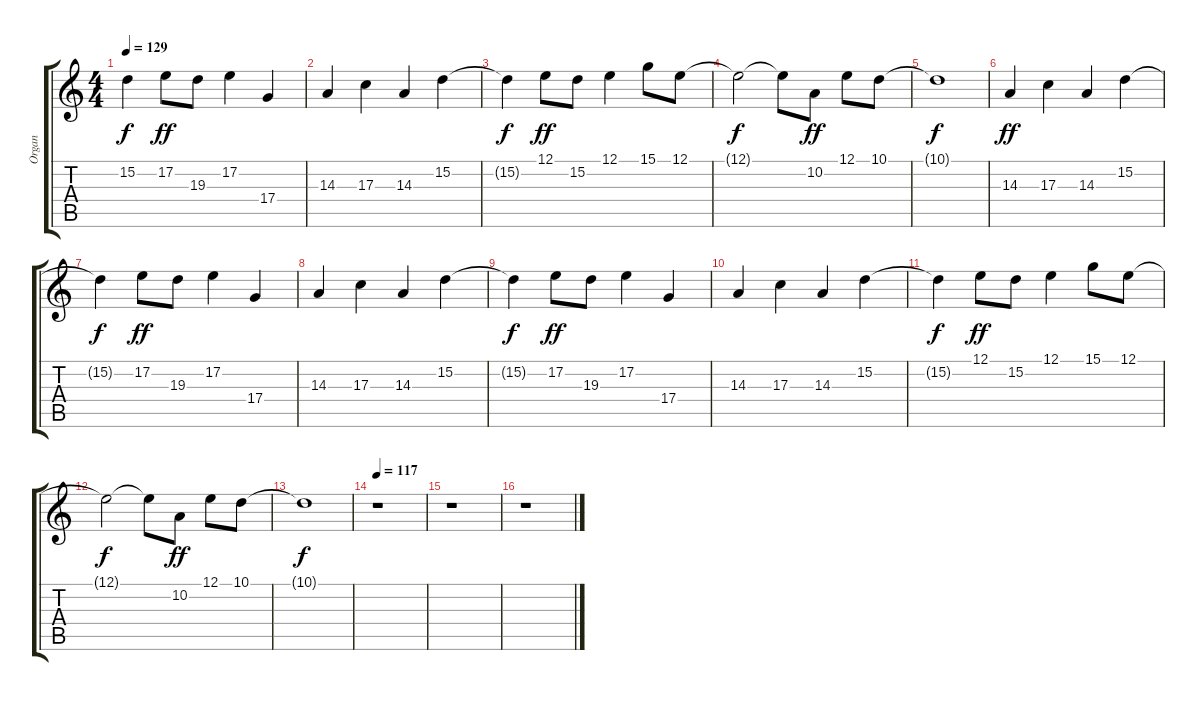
\track ("Organ" "Organ") {instrument reedorgan}
\staff {score tabs}
\tuning (E4 B3 G3 D3 A2 E2) {hide}
\ts (4 4)
\tempo 129
\clef g2
\ks c
15.2{t}.4{dy f} 17.2.8{dy ff} 19.3.8 17.2.4 17.4.4 |
14.3.4 17.3.4 14.3.4 15.2.4 |
15.2{t}.4{dy f} 12.1.8{dy ff} 15.2.8 12.1.4 15.1.8 12.1.8 |
12.1{t}.2{dy f} 12.1{t}.8 10.2.8{dy ff} 12.1.8 10.1.8 |
10.1{t}.1{dy f} |
14.3.4{dy ff} 17.3.4 14.3.4 15.2.4 |
15.2{t}.4{dy f} 17.2.8{dy ff} 19.3.8 17.2.4 17.4.4 |
14.3.4 17.3.4 14.3.4 15.2.4 |
15.2{t}.4{dy f} 17.2.8{dy ff} 19.3.8 17.2.4 17.4.4 |
14.3.4 17.3.4 14.3.4 15.2.4 |
15.2{t}.4{dy f} 12.1.8{dy ff} 15.2.8 12.1.4 15.1.8 12.1.8 |
12.1{t}.2{dy f} 12.1{t}.8 10.2.8{dy ff} 12.1.8 10.1.8 |
10.1{t}.1{dy f} |
\tempo 117
r.1 |
r.1 |
r.1
